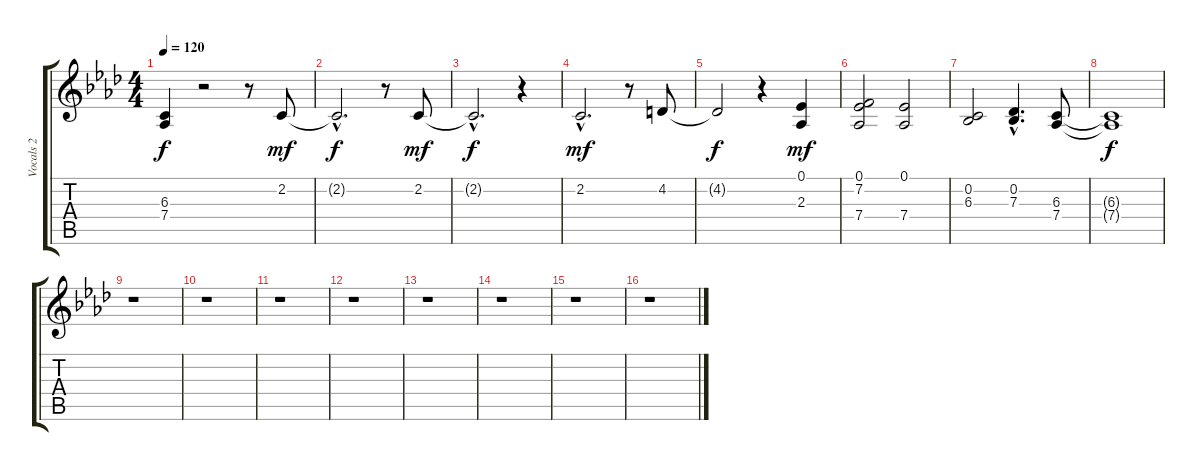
\track ("Vocals 2" "Vocals 2") {instrument pad4choir}
\staff {score tabs}
\tuning (Eb4 Bb3 Gb3 Db3 Ab2 Eb2) {hide}
\ts (4 4)
\tempo 120
\clef g2
\ks ab
(6.3{t} 7.4{t}).4{dy f} r.2 r.8 2.2.8{dy mf} |
2.2{hac t}.2{d dy f} r.8 2.2.8{dy mf} |
2.2{hac t}.2{d dy f} r.4 |
2.2{hac}.2{d dy mf} r.8 4.2.8 |
4.2{t}.2{dy f} r.4 (0.1 2.3).4{dy mf} |
(0.1 7.2 7.4).2 (0.1 7.4).2 |
(0.2 6.3).2 (0.2{hac} 7.3{hac}).4{d} (6.3 7.4).8 |
(6.3{t} 7.4{t}).1{dy f} |
r.1 |
r.1 |
r.1 |
r.1 |
r.1 |
r.1 |
r.1 |
r.1
